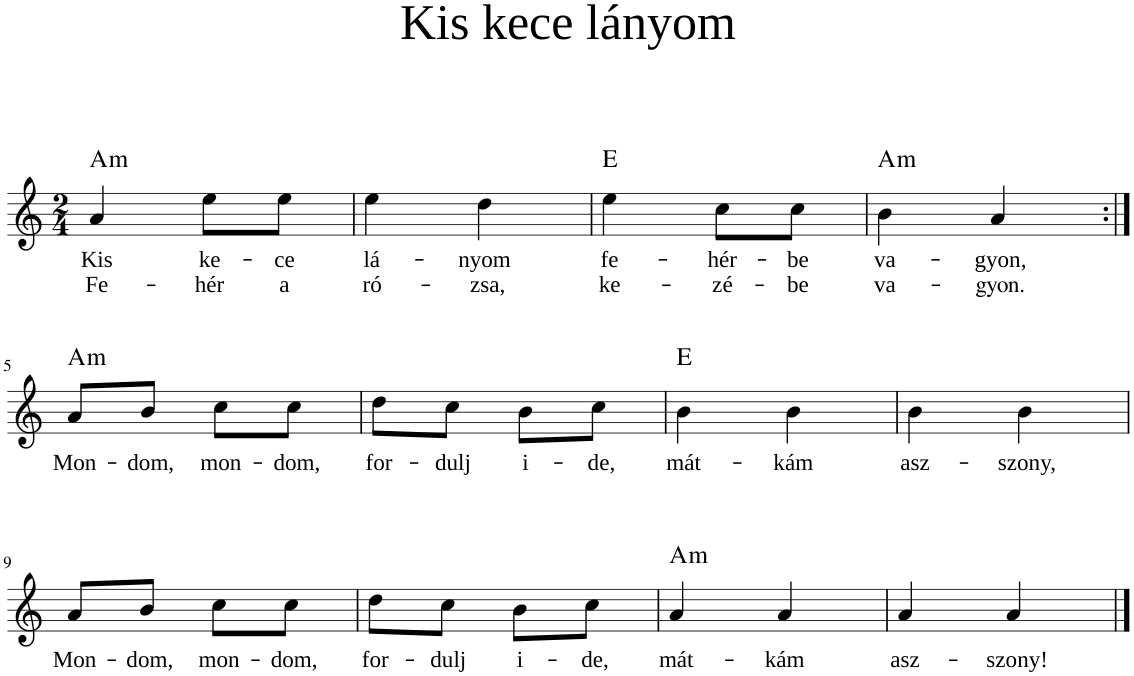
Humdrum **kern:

**kern	**text	**text	**harte
*part1	*part1	*part1	*part1
*staff1	*staff1	*staff1	*
*I"Piano	*	*	*
*I'Pno	*	*	*
*clefG2	*	*	*
*k[]	*	*	*
*M2/4	*	*	*
=1	=1	=1	=1
!	!LO:LY:b	!LO:LY:b	!LO:H:kt=m
4a/	Kis	Fe-	A:min
!	!LO:LY:b	!LO:LY:b	!
8ee\L	ke-	-hér	.
!	!LO:LY:b	!LO:LY:b	!
8ee\J	-ce	a	.
=2	=2	=2	=2
!	!LO:LY:b	!LO:LY:b	!
4ee\	lá-	ró-	.
!	!LO:LY:b	!LO:LY:b	!
4dd\	-nyom	-zsa,	.
=3	=3	=3	=3
!	!LO:LY:b	!LO:LY:b	!LO:H:kt=N.C.
4ee\	fe-	ke-	N
!	!LO:LY:b	!LO:LY:b	!
8cc\L	-hér-	-zé-	.
!	!LO:LY:b	!LO:LY:b	!
8cc\J	-be	-be	.
=4	=4	=4	=4
!	!LO:LY:b	!LO:LY:b	!LO:H:kt=m
4b\	va-	va-	A:min
!	!LO:LY:b	!LO:LY:b	!
4a/	-gyon,	-gyon.	.
!!LO:LB:g=z
=5:|!	=5:|!	=5:|!	=5:|!
!	!LO:LY:b	!	!LO:H:kt=m
8a/L	Mon-	.	A:min
!	!LO:LY:b	!	!
8b/J	-dom,	.	.
!	!LO:LY:b	!	!
8cc\L	mon-	.	.
!	!LO:LY:b	!	!
8cc\J	-dom,	.	.
=6	=6	=6	=6
!	!LO:LY:b	!	!
8dd\L	for-	.	.
!	!LO:LY:b	!	!
8cc\J	-dulj	.	.
!	!LO:LY:b	!	!
8b\L	i-	.	.
!	!LO:LY:b	!	!
8cc\J	-de,	.	.
=7	=7	=7	=7
!	!LO:LY:b	!	!LO:H:kt=N.C.
4b\	mát-	.	N
!	!LO:LY:b	!	!
4b\	-kám	.	.
=8	=8	=8	=8
!	!LO:LY:b	!	!
4b\	asz-	.	.
!	!LO:LY:b	!	!
4b\	-szony,	.	.
!!LO:LB:g=z
=9	=9	=9	=9
!	!LO:LY:b	!	!
8a/L	Mon-	.	.
!	!LO:LY:b	!	!
8b/J	-dom,	.	.
!	!LO:LY:b	!	!
8cc\L	mon-	.	.
!	!LO:LY:b	!	!
8cc\J	-dom,	.	.
=10	=10	=10	=10
!	!LO:LY:b	!	!
8dd\L	for-	.	.
!	!LO:LY:b	!	!
8cc\J	-dulj	.	.
!	!LO:LY:b	!	!
8b\L	i-	.	.
!	!LO:LY:b	!	!
8cc\J	-de,	.	.
=11	=11	=11	=11
!	!LO:LY:b	!	!LO:H:kt=m
4a/	mát-	.	A:min
!	!LO:LY:b	!	!
4a/	-kám	.	.
=12	=12	=12	=12
!	!LO:LY:b	!	!
4a/	asz-	.	.
!	!LO:LY:b	!	!
4a/	-szony!	.	.
==	==	==	==
*-	*-	*-	*-
